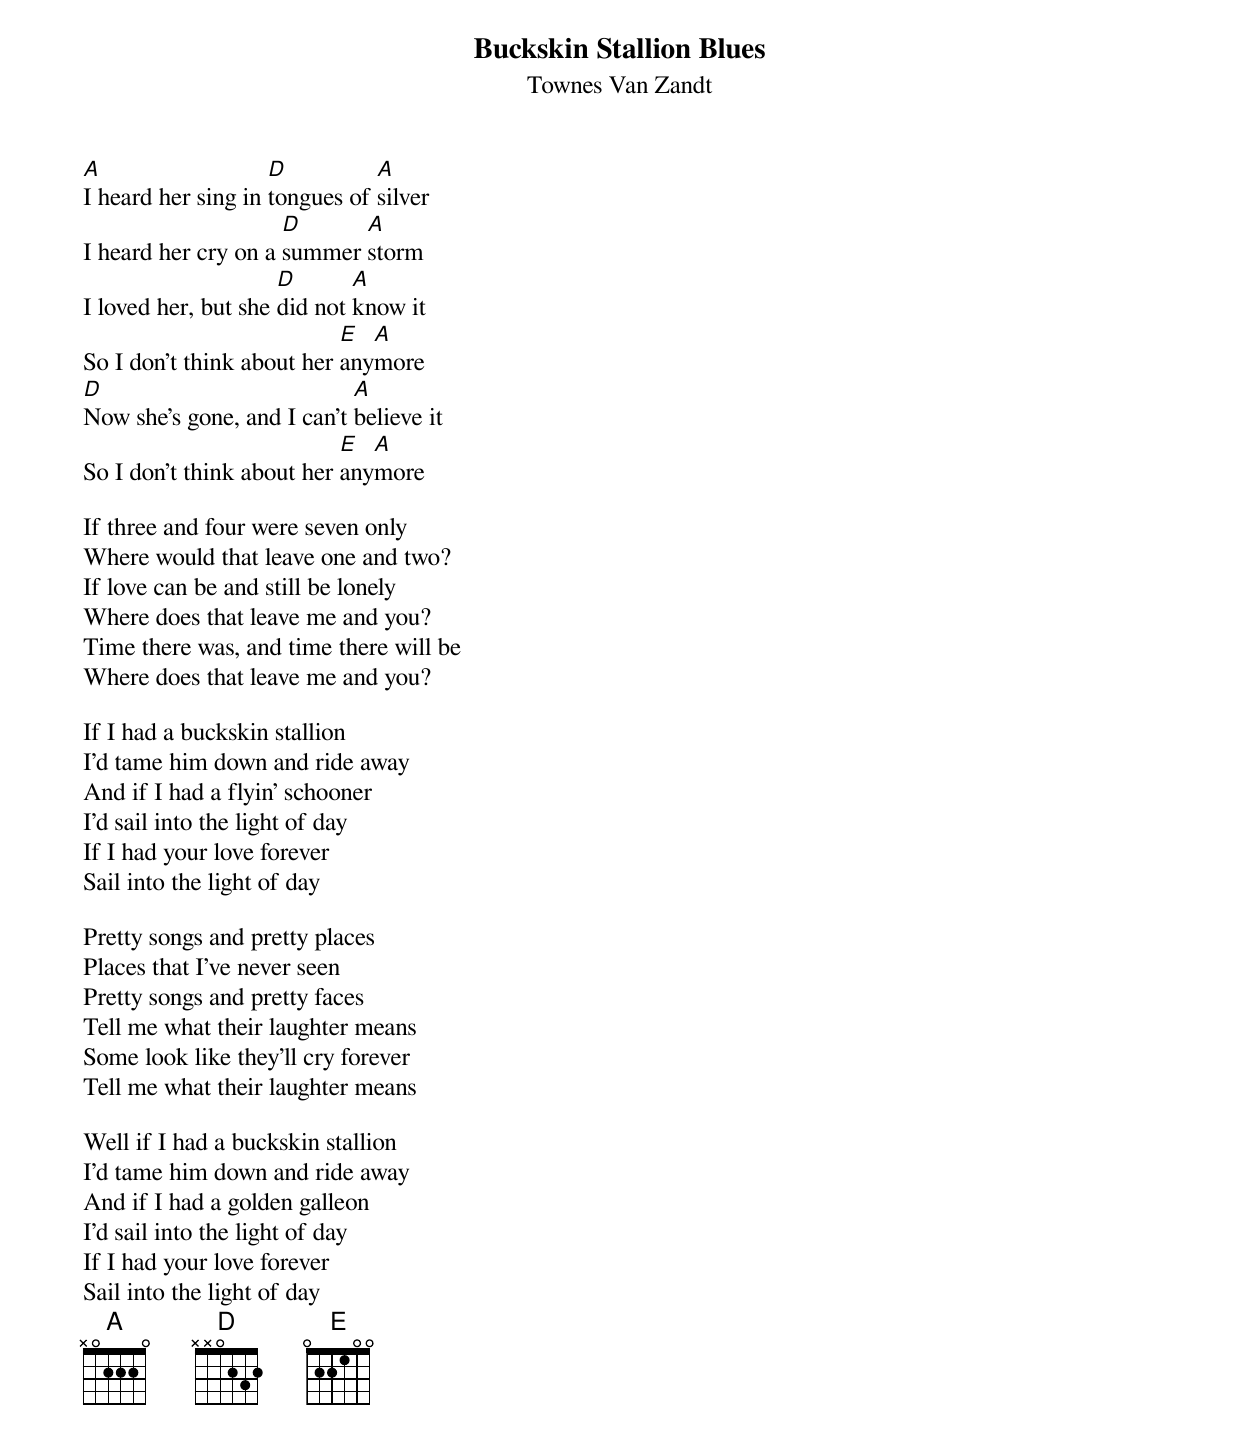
{t:Buckskin Stallion Blues}
{st:Townes Van Zandt}
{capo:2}

[A]I heard her sing in [D]tongues of [A]silver
I heard her cry on a [D]summer [A]storm
I loved her, but she [D]did not [A]know it
So I don't think about her [E]any[A]more
[D]Now she's gone, and I can't [A]believe it
So I don't think about her [E]any[A]more

If three and four were seven only
Where would that leave one and two?
If love can be and still be lonely
Where does that leave me and you?
Time there was, and time there will be
Where does that leave me and you?

If I had a buckskin stallion
I'd tame him down and ride away
And if I had a flyin' schooner
I'd sail into the light of day
If I had your love forever
Sail into the light of day

Pretty songs and pretty places
Places that I've never seen
Pretty songs and pretty faces
Tell me what their laughter means
Some look like they'll cry forever
Tell me what their laughter means

Well if I had a buckskin stallion
I'd tame him down and ride away
And if I had a golden galleon
I'd sail into the light of day
If I had your love forever
Sail into the light of day
